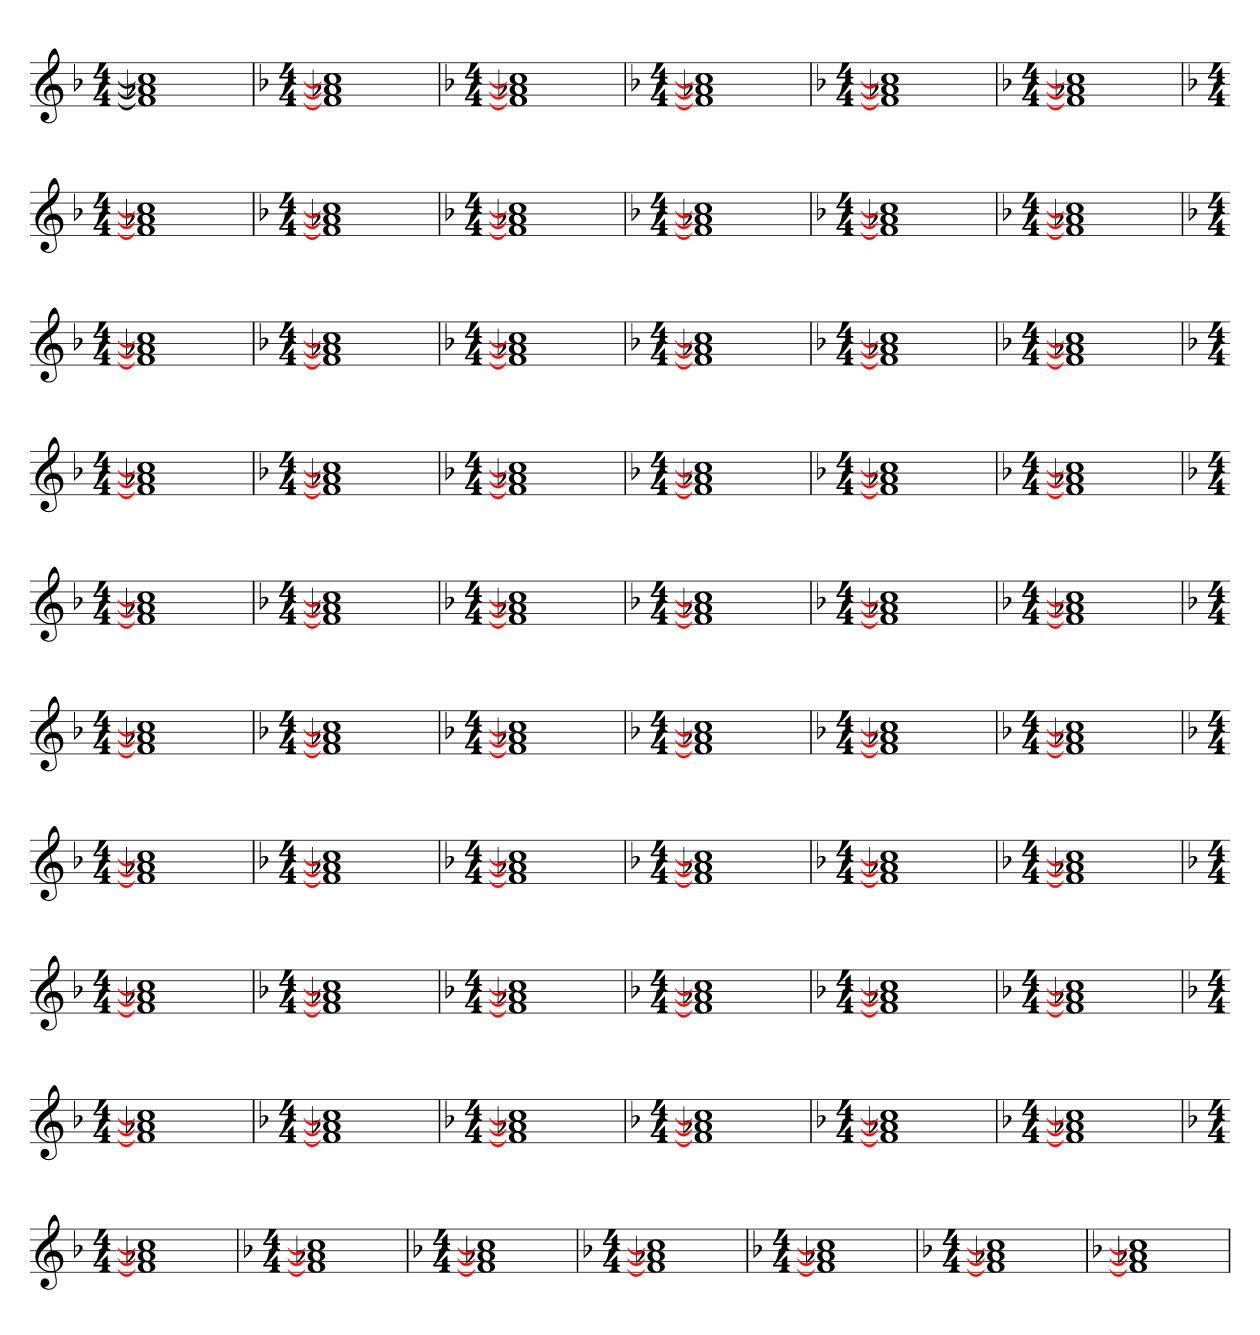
**kern
*part1
*staff1
*k[b-]
*F:
*M4/4
=
1f] 1a-X] 1cc]
=
*k[b-]
*F:
*M4/4
1f] 1a-X] 1cc]
=
*k[b-]
*F:
*M4/4
1f] 1a-X] 1cc]
=
*k[b-]
*F:
*M4/4
1f] 1a-X] 1cc]
=
*k[b-]
*F:
*M4/4
1f] 1a-X] 1cc]
=
*k[b-]
*F:
*M4/4
1f] 1a-X] 1cc]
=
*k[b-]
*F:
*M4/4
1f] 1a-X] 1cc]
=
*k[b-]
*F:
*M4/4
1f] 1a-X] 1cc]
=
*k[b-]
*F:
*M4/4
1f] 1a-X] 1cc]
=
*k[b-]
*F:
*M4/4
1f] 1a-X] 1cc]
=
*k[b-]
*F:
*M4/4
1f] 1a-X] 1cc]
=
*k[b-]
*F:
*M4/4
1f] 1a-X] 1cc]
=
*k[b-]
*F:
*M4/4
1f] 1a-X] 1cc]
=
*k[b-]
*F:
*M4/4
1f] 1a-X] 1cc]
=
*k[b-]
*F:
*M4/4
1f] 1a-X] 1cc]
=
*k[b-]
*F:
*M4/4
1f] 1a-X] 1cc]
=
*k[b-]
*F:
*M4/4
1f] 1a-X] 1cc]
=
*k[b-]
*F:
*M4/4
1f] 1a-X] 1cc]
=
*k[b-]
*F:
*M4/4
1f] 1a-X] 1cc]
=
*k[b-]
*F:
*M4/4
1f] 1a-X] 1cc]
=
*k[b-]
*F:
*M4/4
1f] 1a-X] 1cc]
=
*k[b-]
*F:
*M4/4
1f] 1a-X] 1cc]
=
*k[b-]
*F:
*M4/4
1f] 1a-X] 1cc]
=
*k[b-]
*F:
*M4/4
1f] 1a-X] 1cc]
=
*k[b-]
*F:
*M4/4
1f] 1a-X] 1cc]
=
*k[b-]
*F:
*M4/4
1f] 1a-X] 1cc]
=
*k[b-]
*F:
*M4/4
1f] 1a-X] 1cc]
=
*k[b-]
*F:
*M4/4
1f] 1a-X] 1cc]
=
*k[b-]
*F:
*M4/4
1f] 1a-X] 1cc]
=
*k[b-]
*F:
*M4/4
1f] 1a-X] 1cc]
=
*k[b-]
*F:
*M4/4
1f] 1a-X] 1cc]
=
*k[b-]
*F:
*M4/4
1f] 1a-X] 1cc]
=
*k[b-]
*F:
*M4/4
1f] 1a-X] 1cc]
=
*k[b-]
*F:
*M4/4
1f] 1a-X] 1cc]
=
*k[b-]
*F:
*M4/4
1f] 1a-X] 1cc]
=
*k[b-]
*F:
*M4/4
1f] 1a-X] 1cc]
=
*k[b-]
*F:
*M4/4
1f] 1a-X] 1cc]
=
*k[b-]
*F:
*M4/4
1f] 1a-X] 1cc]
=
*k[b-]
*F:
*M4/4
1f] 1a-X] 1cc]
=
*k[b-]
*F:
*M4/4
1f] 1a-X] 1cc]
=
*k[b-]
*F:
*M4/4
1f] 1a-X] 1cc]
=
*k[b-]
*F:
*M4/4
1f] 1a-X] 1cc]
=
*k[b-]
*F:
*M4/4
1f] 1a-X] 1cc]
=
*k[b-]
*F:
*M4/4
1f] 1a-X] 1cc]
=
*k[b-]
*F:
*M4/4
1f] 1a-X] 1cc]
=
*k[b-]
*F:
*M4/4
1f] 1a-X] 1cc]
=
*k[b-]
*F:
*M4/4
1f] 1a-X] 1cc]
=
*k[b-]
*F:
*M4/4
1f] 1a-X] 1cc]
=
*k[b-]
*F:
*M4/4
1f] 1a-X] 1cc]
=
*k[b-]
*F:
*M4/4
1f] 1a-X] 1cc]
=
*k[b-]
*F:
*M4/4
1f] 1a-X] 1cc]
=
*k[b-]
*F:
*M4/4
1f] 1a-X] 1cc]
=
*k[b-]
*F:
*M4/4
1f] 1a-X] 1cc]
=
*k[b-]
*F:
*M4/4
1f] 1a-X] 1cc]
=
*k[b-]
*F:
*M4/4
1f] 1a-X] 1cc]
=
*k[b-]
*F:
*M4/4
1f] 1a-X] 1cc]
=
*k[b-]
*F:
*M4/4
1f] 1a-X] 1cc]
=
*k[b-]
*F:
*M4/4
1f] 1a-X] 1cc]
=
*k[b-]
*F:
*M4/4
1f] 1a-X] 1cc]
=
*k[b-]
*F:
*M4/4
1f] 1a-X] 1cc]
=
*k[b-]
*F:
1f] 1a-X] 1cc]
=
*-
